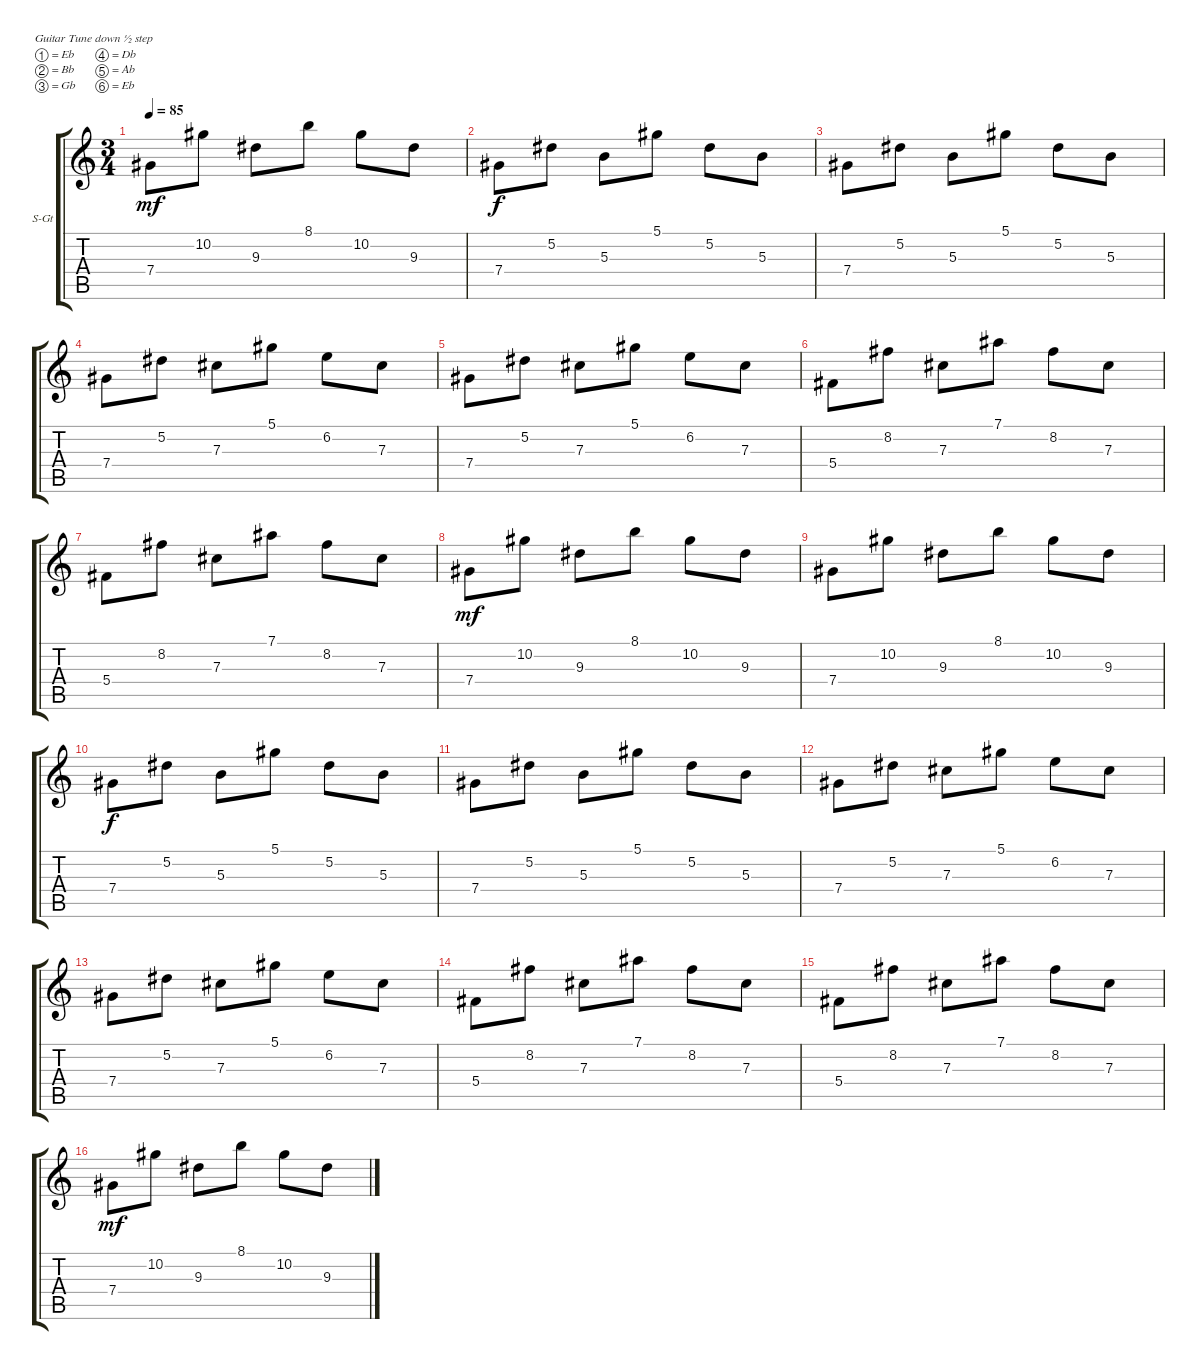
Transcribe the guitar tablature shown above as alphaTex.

\defaultSystemsLayout 4
\bracketExtendMode groupsimilarinstruments
\firstSystemTrackNameOrientation horizontal
\otherSystemsTrackNameOrientation horizontal
\track ("Secondl Guitar" "S-Gt") {instrument acousticguitarsteel}
\staff {score tabs}
\tuning (Eb4 Bb3 Gb3 Db3 Ab2 Eb2)
\ts (3 4)
\tempo 85
\clef g2
\ks c
7.4.8{dy mf} 10.2.8 9.3.8 8.1.8 10.2.8 9.3.8 |
7.4.8{dy f} 5.2.8 5.3.8 5.1.8 5.2.8 5.3.8 |
7.4.8 5.2.8 5.3.8 5.1.8 5.2.8 5.3.8 |
7.4.8 5.2.8 7.3.8 5.1.8 6.2.8 7.3.8 |
7.4.8 5.2.8 7.3.8 5.1.8 6.2.8 7.3.8 |
5.4.8 8.2.8 7.3.8 7.1.8 8.2.8 7.3.8 |
5.4.8 8.2.8 7.3.8 7.1.8 8.2.8 7.3.8 |
7.4.8{dy mf} 10.2.8 9.3.8 8.1.8 10.2.8 9.3.8 |
7.4.8 10.2.8 9.3.8 8.1.8 10.2.8 9.3.8 |
7.4.8{dy f} 5.2.8 5.3.8 5.1.8 5.2.8 5.3.8 |
7.4.8 5.2.8 5.3.8 5.1.8 5.2.8 5.3.8 |
7.4.8 5.2.8 7.3.8 5.1.8 6.2.8 7.3.8 |
7.4.8 5.2.8 7.3.8 5.1.8 6.2.8 7.3.8 |
5.4.8 8.2.8 7.3.8 7.1.8 8.2.8 7.3.8 |
5.4.8 8.2.8 7.3.8 7.1.8 8.2.8 7.3.8 |
7.4.8{dy mf} 10.2.8 9.3.8 8.1.8 10.2.8 9.3.8
